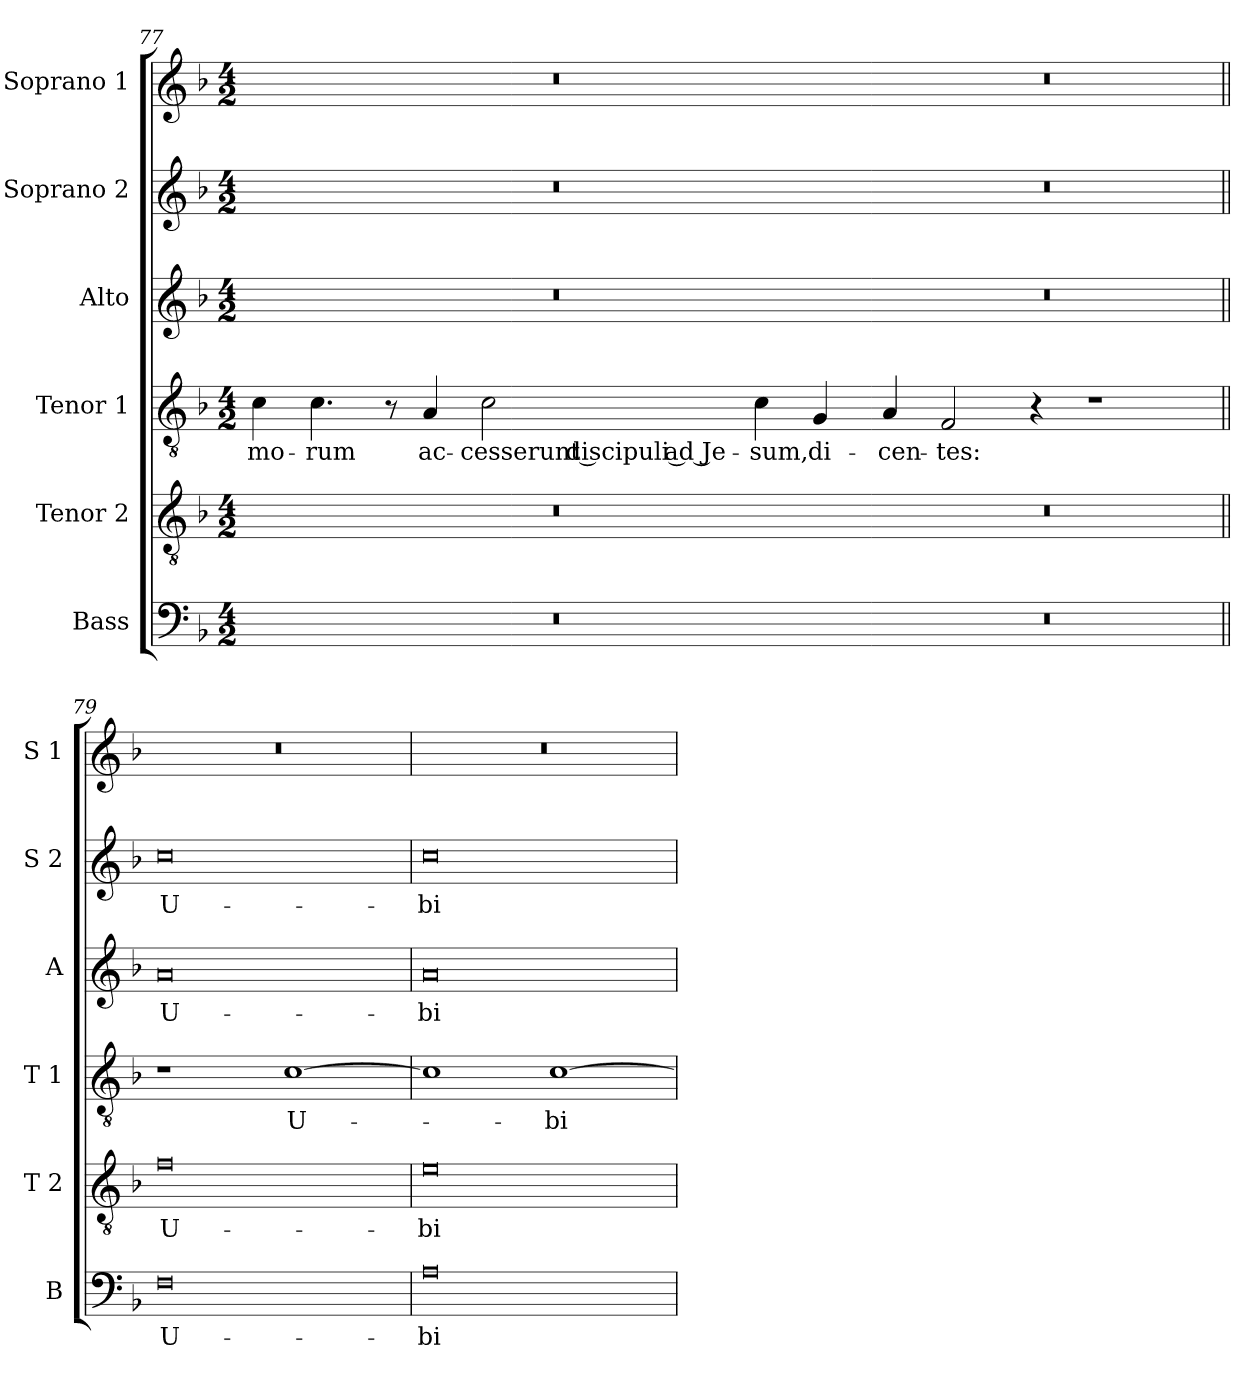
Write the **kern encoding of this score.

**kern	**text	**kern	**text	**kern	**text	**kern	**text	**kern	**text	**kern
*part6	*part6	*part5	*part5	*part4	*part4	*part3	*part3	*part2	*part2	*part1
*staff6	*staff6	*staff5	*staff5	*staff4	*staff4	*staff3	*staff3	*staff2	*staff2	*staff1
*I"Bass	*	*I"Tenor 2	*	*I"Tenor 1	*	*I"Alto	*	*I"Soprano 2	*	*I"Soprano 1
*I'B	*	*I'T 2	*	*I'T 1	*	*I'A	*	*I'S 2	*	*I'S 1
*clefF4	*	*clefGv2	*	*clefGv2	*	*clefG2	*	*clefG2	*	*clefG2
*k[b-]	*	*k[b-]	*	*k[b-]	*	*k[b-]	*	*k[b-]	*	*k[b-]
*F:	*	*F:	*	*F:	*	*F:	*	*F:	*	*F:
*M4/2	*	*M4/2	*	*M4/2	*	*M4/2	*	*M4/2	*	*M4/2
=77	=77	=77	=77	=77	=77	=77	=77	=77	=77	=77
!	!	!	!	!	!LO:LY:b	!	!	!	!	!
0r	.	0r	.	4c\	-mo-	0r	.	0r	.	0r
!	!	!	!	!	!LO:LY:b	!	!	!	!	!
.	.	.	.	4.c\	-rum	.	.	.	.	.
.	.	.	.	8r	.	.	.	.	.	.
!	!	!	!	!	!LO:LY:b	!	!	!	!	!
.	.	.	.	4A/	ac-	.	.	.	.	.
!	!	!	!	!	!LO:LY:b	!	!	!	!	!
.	.	.	.	2c\	-cesserunt discipuli ad Je-	.	.	.	.	.
!	!	!	!	!	!LO:LY:b	!	!	!	!	!
.	.	.	.	4c\	-sum,	.	.	.	.	.
!	!	!	!	!	!LO:LY:b	!	!	!	!	!
.	.	.	.	4G/	di-	.	.	.	.	.
=78-	=78-	=78-	=78-	=78-	=78-	=78-	=78-	=78-	=78-	=78-
!	!	!	!	!	!LO:LY:b	!	!	!	!	!
0r	.	0r	.	4A/	-cen-	0r	.	0r	.	0r
!	!	!	!	!	!LO:LY:b	!	!	!	!	!
.	.	.	.	2F/	-tes:	.	.	.	.	.
.	.	.	.	4r	.	.	.	.	.	.
.	.	.	.	1r	.	.	.	.	.	.
!!LO:LB:g=z
=79||	=79||	=79||	=79||	=79||	=79||	=79||	=79||	=79||	=79||	=79||
!	!LO:LY:b	!	!	!	!	!	!	!	!	!
!	!	!	!LO:LY:b	!	!	!	!	!	!	!
!	!	!	!	!	!	!	!LO:LY:b	!	!	!
!	!	!	!	!	!	!	!	!	!LO:LY:b	!
0F	U-	0f	U-	1r	.	0a	U-	0cc	U-	0r
!	!	!	!	!	!LO:LY:b	!	!	!	!	!
.	.	.	.	[1c	U-	.	.	.	.	.
=80	=80	=80	=80	=80	=80	=80	=80	=80	=80	=80
!	!LO:LY:b	!	!	!	!	!	!	!	!	!
!	!	!	!LO:LY:b	!	!	!	!	!	!	!
!	!	!	!	!	!	!	!LO:LY:b	!	!	!
!	!	!	!	!	!	!	!	!	!LO:LY:b	!
0A	-bi	0e	-bi	1c]	.	0a	-bi	0cc	-bi	0r
!	!	!	!	!	!LO:LY:b	!	!	!	!	!
.	.	.	.	[1c	-bi	.	.	.	.	.
=	=	=	=	=	=	=	=	=	=	=
*-	*-	*-	*-	*-	*-	*-	*-	*-	*-	*-
